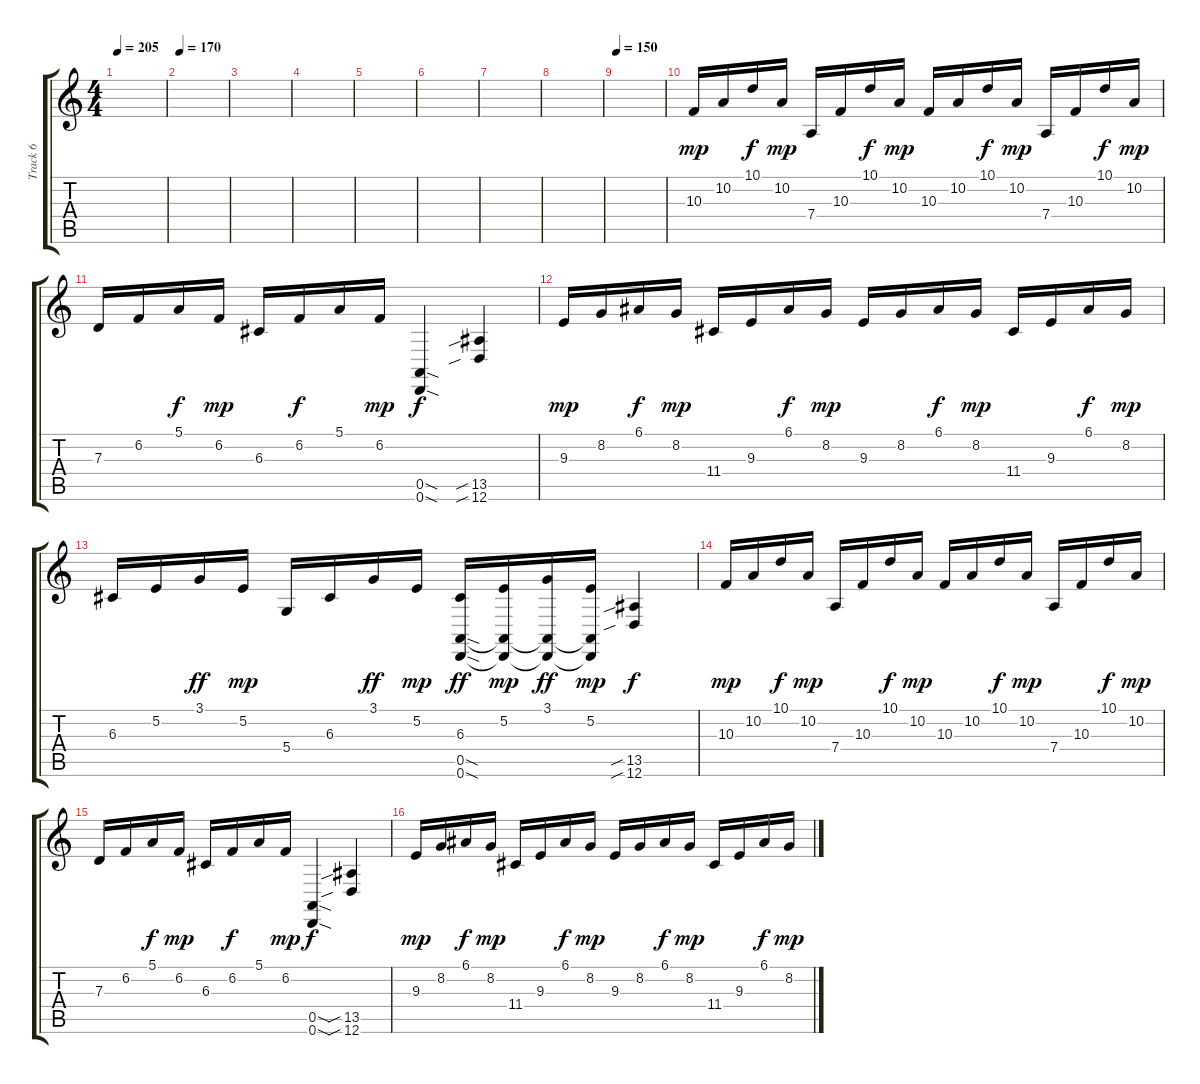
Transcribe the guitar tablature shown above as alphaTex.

\track ("Track 6" "Track 6") {instrument brightacousticpiano}
\staff {score tabs}
\tuning (E4 B3 G3 D3 A2 D2) {hide}
\ts (4 4)
\tempo 205
\clef g2
\ks c
|
\tempo 170
|
|
|
|
|
|
|
\tempo 150
|
10.3.16{dy mp instrument lead1square} 10.2.16 10.1.16{dy f} 10.2.16{dy mp} 7.4.16 10.3.16 10.1.16{dy f} 10.2.16{dy mp} 10.3.16 10.2.16 10.1.16{dy f} 10.2.16{dy mp} 7.4.16 10.3.16 10.1.16{dy f} 10.2.16{dy mp} |
7.3.16 6.2.16 5.1.16{dy f} 6.2.16{dy mp} 6.3.16 6.2.16{dy f} 5.1.16 6.2.16{dy mp} (0.5{sod} 0.6{sod}).4{dy f} (13.5{sib} 12.6{sib}).4 |
9.3.16{dy mp} 8.2.16 6.1.16{dy f} 8.2.16{dy mp} 11.4.16 9.3.16 6.1.16{dy f} 8.2.16{dy mp} 9.3.16 8.2.16 6.1.16{dy f} 8.2.16{dy mp} 11.4.16 9.3.16 6.1.16{dy f} 8.2.16{dy mp} |
6.3.16 5.2.16 3.1.16{dy ff} 5.2.16{dy mp} 5.4.16 6.3.16 3.1.16{dy ff} 5.2.16{dy mp} (6.3 0.5{sod} 0.6{sod}).16{dy ff} (5.2 0.5{t} 0.6{t}).16{dy mp} (3.1 0.5{t} 0.6{t}).16{dy ff} (5.2 0.5{t} 0.6{t}).16{dy mp} (13.5{sib} 12.6{sib}).4{dy f} |
10.3.16{dy mp instrument lead1square} 10.2.16 10.1.16{dy f} 10.2.16{dy mp} 7.4.16 10.3.16 10.1.16{dy f} 10.2.16{dy mp} 10.3.16 10.2.16 10.1.16{dy f} 10.2.16{dy mp} 7.4.16 10.3.16 10.1.16{dy f} 10.2.16{dy mp} |
7.3.16 6.2.16 5.1.16{dy f} 6.2.16{dy mp} 6.3.16 6.2.16{dy f} 5.1.16 6.2.16{dy mp} (0.5{sod} 0.6{sod}).4{dy f} (13.5{sib} 12.6{sib}).4 |
9.3.16{dy mp} 8.2.16 6.1.16{dy f} 8.2.16{dy mp} 11.4.16 9.3.16 6.1.16{dy f} 8.2.16{dy mp} 9.3.16 8.2.16 6.1.16{dy f} 8.2.16{dy mp} 11.4.16 9.3.16 6.1.16{dy f} 8.2.16{dy mp}
